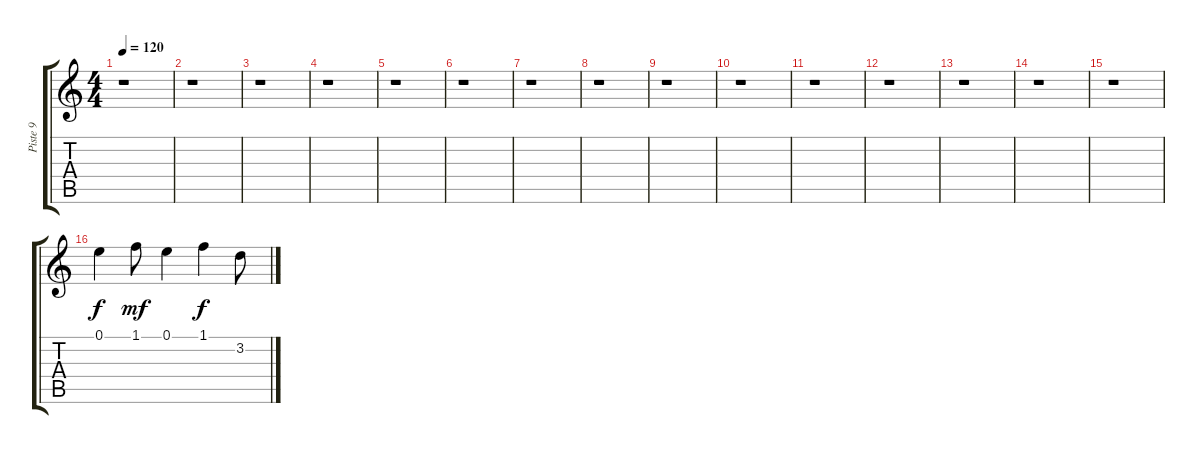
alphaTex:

\track ("Piste 9" "Piste 9") {instrument electricbassfinger}
\staff {score tabs}
\tuning (E4 B3 G3 D3 A2 E2) {hide}
\ts (4 4)
\tempo 120
\clef g2
\ks c
r.1{dy f} |
r.1 |
r.1 |
r.1 |
r.1 |
r.1 |
r.1 |
r.1 |
r.1 |
r.1 |
r.1 |
r.1 |
r.1 |
r.1 |
r.1 |
0.1.4 1.1.8{dy mf} 0.1.4 1.1.4{dy f} 3.2.8
